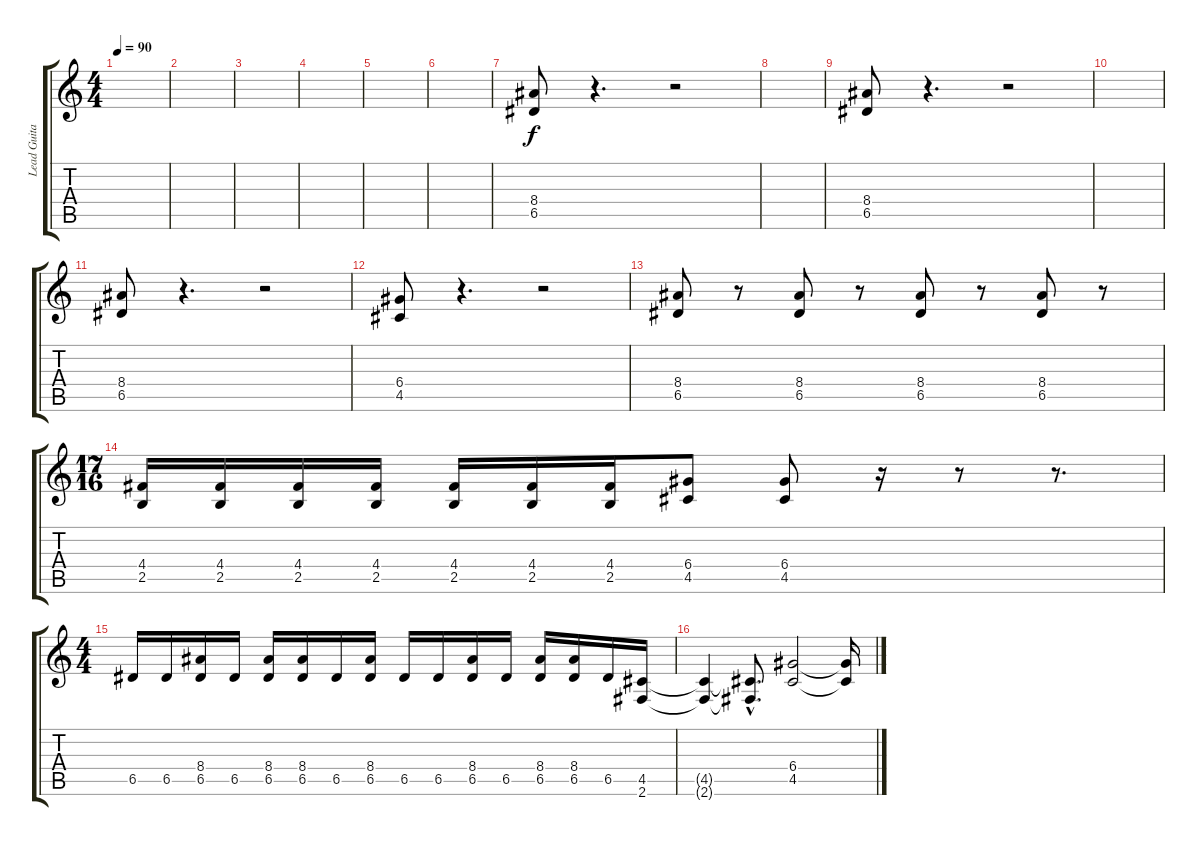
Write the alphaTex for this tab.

\track ("Lead Guitar" "Lead Guita") {instrument distortionguitar}
\staff {score tabs}
\tuning (E4 B3 G3 D3 A2 E2) {hide}
\ts (4 4)
\tempo 90
\clef g2
\ks c
|
|
|
|
|
|
(8.4 6.5).8 r.4{d} r.2 |
|
(8.4 6.5).8 r.4{d} r.2 |
|
(8.4 6.5).8 r.4{d} r.2 |
(6.4 4.5).8 r.4{d} r.2 |
(8.4 6.5).8 r.8 (8.4 6.5).8 r.8 (8.4 6.5).8 r.8 (8.4 6.5).8 r.8 |
\ts (17 16)
(4.4 2.5).16 (4.4 2.5).16 (4.4 2.5).16 (4.4 2.5).16 (4.4 2.5).16 (4.4 2.5).16 (4.4 2.5).16 (6.4 4.5).8 (6.4 4.5).8 r.16 r.8 r.8{d} |
\ts (4 4)
6.5.16 6.5.16 (8.4 6.5).16 6.5.16 (8.4 6.5).16 (8.4 6.5).16 6.5.16 (8.4 6.5).16 6.5.16 6.5.16 (8.4 6.5).16 6.5.16 (8.4 6.5).16 (8.4 6.5).16 6.5.16 (4.5 2.6).16 |
(4.5{t} 2.6{t}).4 (4.5{hac t} 2.6{hac t}).8{d} (6.4 4.5).2 (6.4{t} 4.5{t}).16
